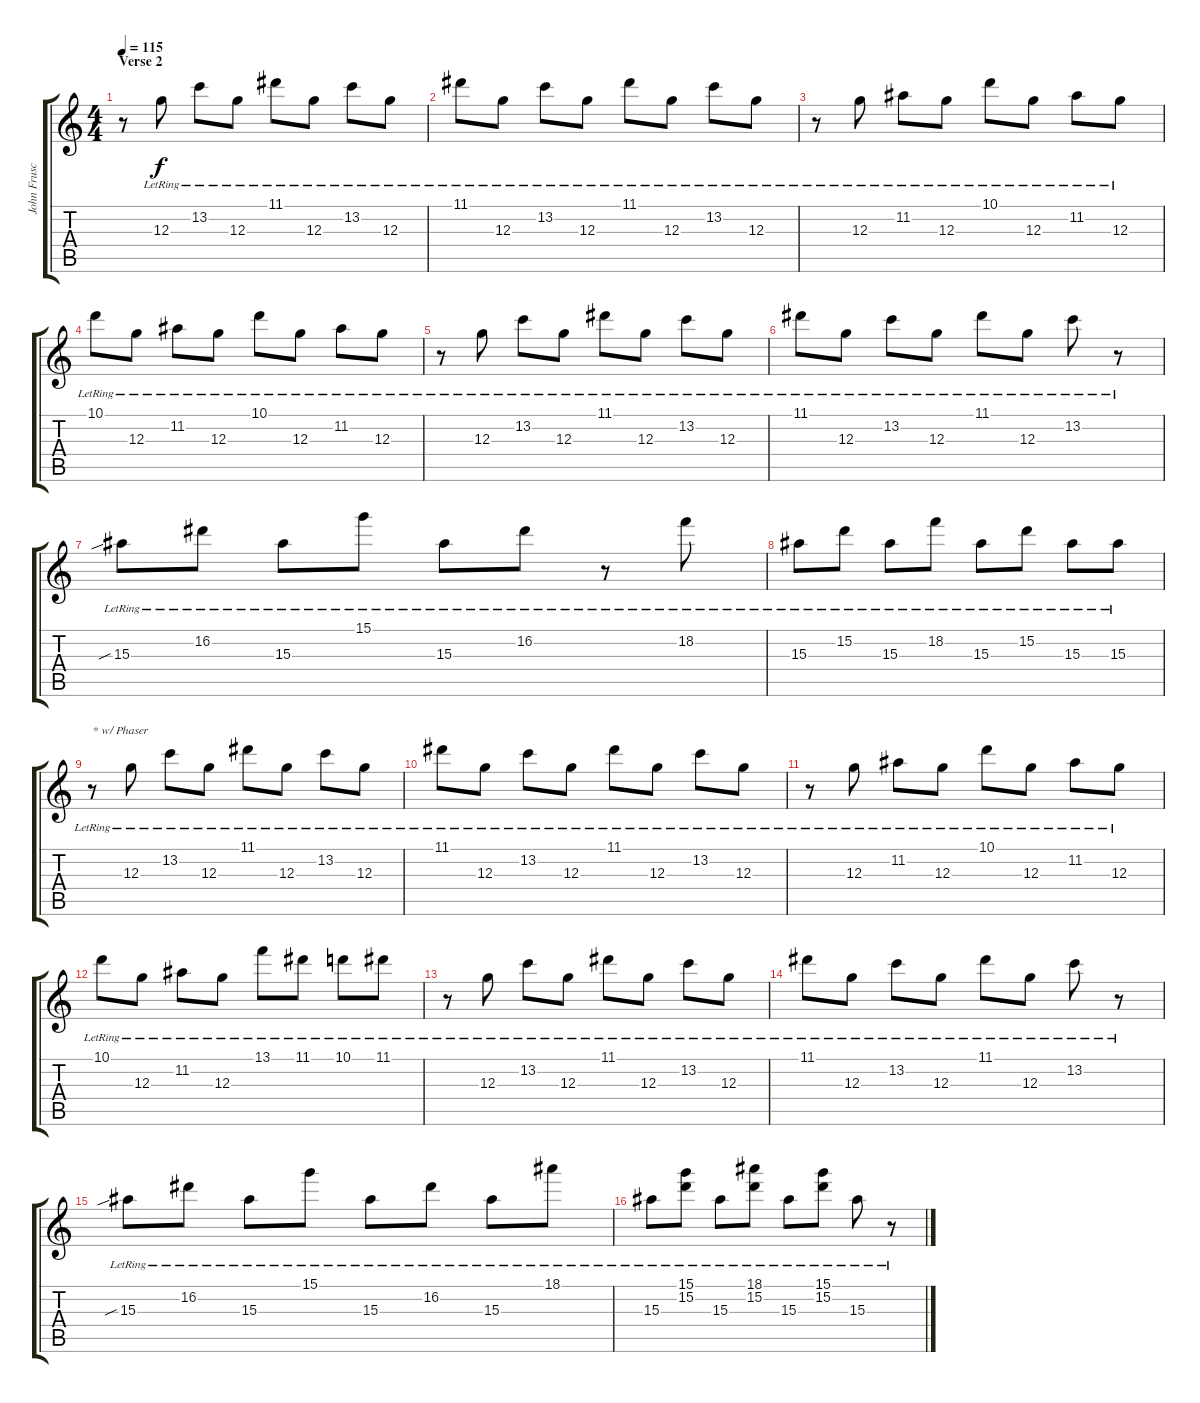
\track ("John Frusciante | Gtr. 1" "John Frusc") {instrument electricguitarclean}
\staff {score tabs}
\tuning (E4 B3 G3 D3 A2 E2) {hide}
\ts (4 4)
\section ("" "Verse 2")
\tempo 115
\clef g2
\ks c
r.8{dy f} 12.3{lr}.8 13.2{lr}.8 12.3{lr}.8 11.1{lr}.8 12.3{lr}.8 13.2{lr}.8 12.3{lr}.8 |
11.1{lr}.8 12.3{lr}.8 13.2{lr}.8 12.3{lr}.8 11.1{lr}.8 12.3{lr}.8 13.2{lr}.8 12.3{lr}.8 |
r.8 12.3{lr}.8 11.2{lr}.8 12.3{lr}.8 10.1{lr}.8 12.3{lr}.8 11.2{lr}.8 12.3{lr}.8 |
10.1{lr}.8 12.3{lr}.8 11.2{lr}.8 12.3{lr}.8 10.1{lr}.8 12.3{lr}.8 11.2{lr}.8 12.3{lr}.8 |
r.8 12.3{lr}.8 13.2{lr}.8 12.3{lr}.8 11.1{lr}.8 12.3{lr}.8 13.2{lr}.8 12.3{lr}.8 |
11.1{lr}.8 12.3{lr}.8 13.2{lr}.8 12.3{lr}.8 11.1{lr}.8 12.3{lr}.8 13.2{lr}.8 r.8 |
15.3{sib lr}.8 16.2{lr}.8 15.3{lr}.8 15.1{lr}.8 15.3{lr}.8 16.2{lr}.8 r.8 18.2{lr}.8 |
15.3{lr}.8 15.2{lr}.8 15.3{lr}.8 18.2{lr}.8 15.3{lr}.8 15.2{lr}.8 15.3{lr}.8 15.3{lr}.8 |
r.8{txt "* w/ Phaser" instrument electricguitarclean} 12.3{lr}.8 13.2{lr}.8 12.3{lr}.8 11.1{lr}.8 12.3{lr}.8 13.2{lr}.8 12.3{lr}.8 |
11.1{lr}.8 12.3{lr}.8 13.2{lr}.8 12.3{lr}.8 11.1{lr}.8 12.3{lr}.8 13.2{lr}.8 12.3{lr}.8 |
r.8 12.3{lr}.8 11.2{lr}.8 12.3{lr}.8 10.1{lr}.8 12.3{lr}.8 11.2{lr}.8 12.3{lr}.8 |
10.1{lr}.8 12.3{lr}.8 11.2{lr}.8 12.3{lr}.8 13.1{lr}.8 11.1{lr}.8 10.1{lr}.8 11.1{lr}.8 |
r.8 12.3{lr}.8 13.2{lr}.8 12.3{lr}.8 11.1{lr}.8 12.3{lr}.8 13.2{lr}.8 12.3{lr}.8 |
11.1{lr}.8 12.3{lr}.8 13.2{lr}.8 12.3{lr}.8 11.1{lr}.8 12.3{lr}.8 13.2{lr}.8 r.8 |
15.3{sib lr}.8 16.2{lr}.8 15.3{lr}.8 15.1{lr}.8 15.3{lr}.8 16.2{lr}.8 15.3{lr}.8 18.1{lr}.8 |
15.3{lr}.8 (15.1{lr} 15.2{lr}).8 15.3{lr}.8 (18.1{lr} 15.2{lr}).8 15.3{lr}.8 (15.1{lr} 15.2{lr}).8 15.3{lr}.8 r.8
